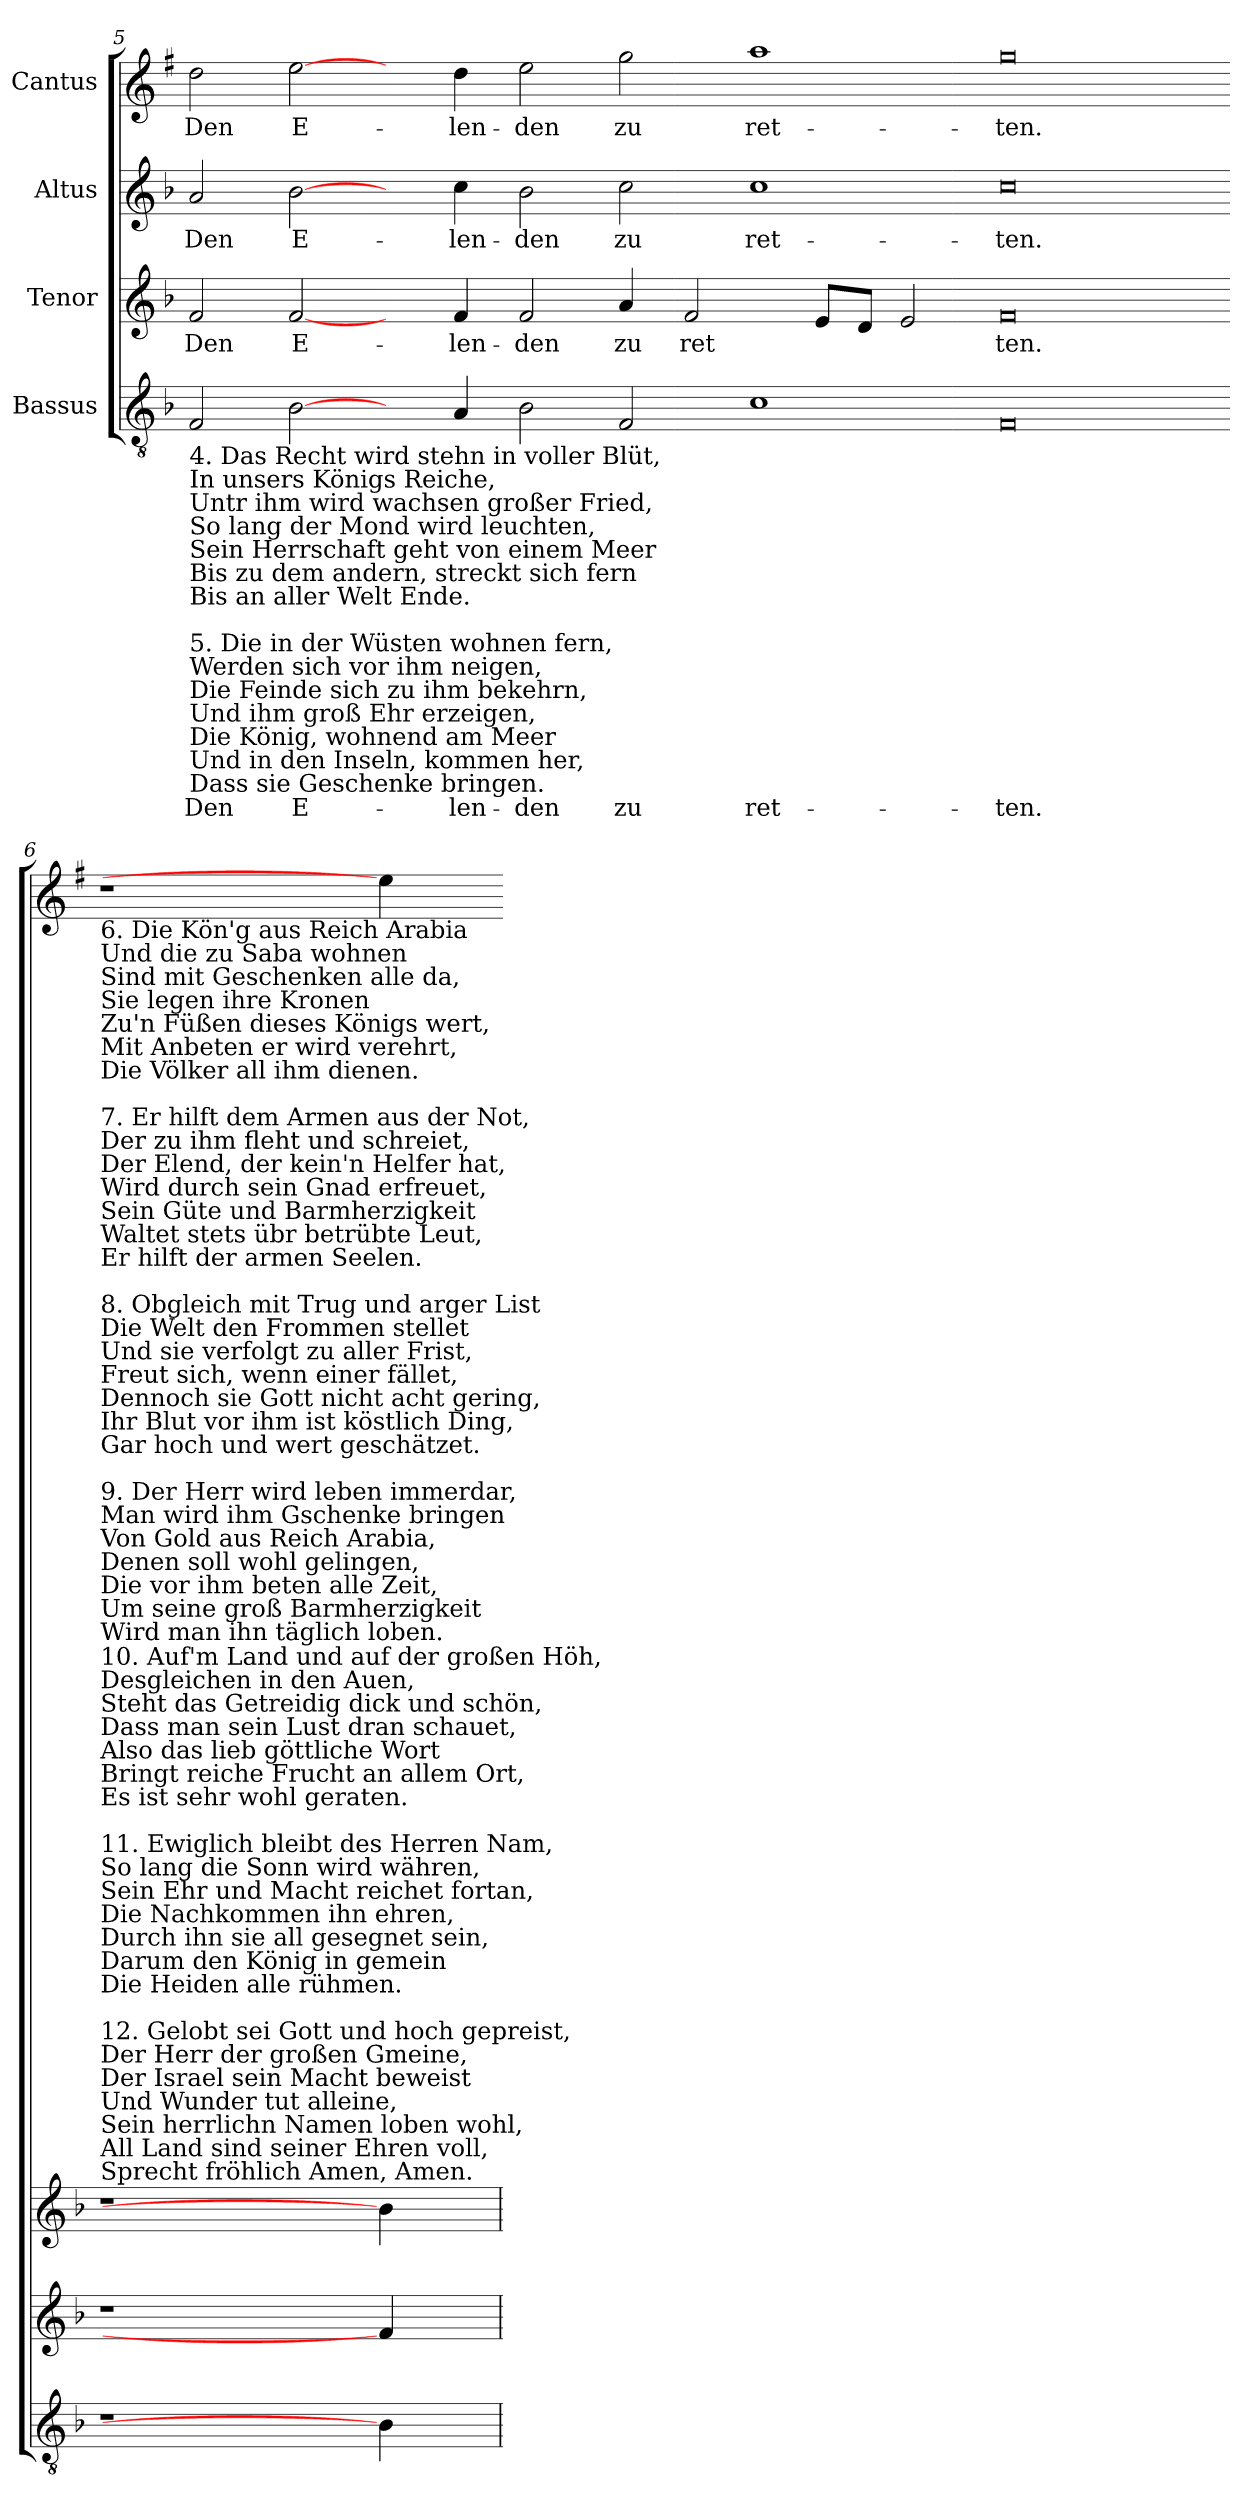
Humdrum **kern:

**kern	**text	**kern	**text	**kern	**text	**kern	**text
*part4	*part4	*part3	*part3	*part2	*part2	*part1	*part1
*staff4	*staff4	*staff3	*staff3	*staff2	*staff2	*staff1	*staff1
*I"Bassus	*	*I"Tenor	*	*I"Altus	*	*I"Cantus	*
*clefGv2	*	*clefG2	*	*clefG2	*	*clefG2	*
*	*	*	*	*	*	*ITrd1c2	*
*k[b-]	*	*k[b-]	*	*k[b-]	*	*k[b-]	*
*F:	*	*F:	*	*F:	*	*F:	*
=5	=5	=5	=5	=5	=5	=5	=5
!LO:TX:b:t=4. Das Recht wird stehn in voller Blüt,\nIn unsers Königs Reiche,\nUntr ihm wird wachsen großer Fried,\nSo lang der Mond wird leuchten,\nSein Herrschaft geht von einem Meer\nBis zu dem andern, streckt sich fern\nBis an aller Welt Ende.\n\n5. Die in der Wüsten wohnen fern,\nWerden sich vor ihm neigen,\nDie Feinde sich zu ihm bekehrn,\nUnd ihm groß Ehr erzeigen,\nDie König, wohnend am Meer\nUnd in den Inseln, kommen her,\nDass sie Geschenke bringen.	!	!	!	!	!	!	!
!	!LO:LY:b	!	!LO:LY:b	!	!LO:LY:b	!	!LO:LY:b
2F	Den	2f	Den	2a	Den	2cc	Den
!	!LO:LY:b	!	!LO:LY:b	!	!LO:LY:b	!	!LO:LY:b
[2B-	E-	[2f	E-	[2b-	E-	[2dd	E-
4ryy	.	4ryy	.	4ryy	.	4ryy	.
!	!LO:LY:b	!	!LO:LY:b	!	!LO:LY:b	!	!LO:LY:b
4A	-len-	4f	-len-	4cc	-len-	4cc	-len-
!	!LO:LY:b	!	!LO:LY:b	!	!LO:LY:b	!	!LO:LY:b
2B-	-den	2f	-den	2b-	-den	2dd	-den
!	!LO:LY:b	!	!LO:LY:b	!	!LO:LY:b	!	!LO:LY:b
2F	zu	4a	zu	2cc	zu	2ff	zu
!	!	!	!LO:LY:b	!	!	!	!
.	.	2f	ret	.	.	.	.
!	!LO:LY:b	!	!	!	!LO:LY:b	!	!LO:LY:b
1c	ret-	.	.	1cc	ret-	1gg	ret-
.	.	8eL	.	.	.	.	.
.	.	8dJ	.	.	.	.	.
.	.	2e	.	.	.	.	.
!	!LO:LY:b	!	!LO:LY:b	!	!LO:LY:b	!	!LO:LY:b
0F	-ten.	0f	ten.	0cc	-ten.	0ff	-ten.
!!LO:LB:g=z
=6-	=6-	=6-	=6-	=6-	=6-	=6-	=6-
!	!	!	!	!	!	!LO:TX:b:t=6. Die Kön'g aus Reich Arabia\nUnd die zu Saba wohnen\nSind mit Geschenken alle da,\nSie legen ihre Kronen\nZu'n Füßen dieses Königs wert,\nMit Anbeten er wird verehrt,\nDie Völker all ihm dienen.\n\n7. Er hilft dem Armen aus der Not,\nDer zu ihm fleht und schreiet,\nDer Elend, der kein'n Helfer hat,\nWird durch sein Gnad erfreuet,\nSein Güte und Barmherzigkeit\nWaltet stets übr betrübte Leut,\nEr hilft der armen Seelen.\n\n8. Obgleich mit Trug und arger List\nDie Welt den Frommen stellet\nUnd sie verfolgt zu aller Frist,\nFreut sich, wenn einer fället,\nDennoch sie Gott nicht acht gering,\nIhr Blut vor ihm ist köstlich Ding,\nGar hoch und wert geschätzet.\n\n9. Der Herr wird leben immerdar,\nMan wird ihm Gschenke bringen\nVon Gold aus Reich Arabia,\nDenen soll wohl gelingen,\nDie vor ihm beten alle Zeit,\nUm seine groß Barmherzigkeit\nWird man ihn täglich loben.	!
!	!	!	!	!	!	!LO:TX:b:t=10. Auf'm Land und auf der großen Höh,\nDesgleichen in den Auen,\nSteht das Getreidig dick und schön,\nDass man sein Lust dran schauet,\nAlso das lieb göttliche Wort\nBringt reiche Frucht an allem Ort,\nEs ist sehr wohl geraten.\n\n11. Ewiglich bleibt des Herren Nam,\nSo lang die Sonn wird währen,\nSein Ehr und Macht reichet fortan,\nDie Nachkommen ihn ehren,\nDurch ihn sie all gesegnet sein,\nDarum den König in gemein\nDie Heiden alle rühmen.\n\n12. Gelobt sei Gott und hoch gepreist,\nDer Herr der großen Gmeine,\nDer Israel sein Macht beweist\nUnd Wunder tut alleine,\nSein herrlichn Namen loben wohl,\nAll Land sind seiner Ehren voll,\nSprecht fröhlich Amen, Amen.	!
1r	.	1r	.	1r	.	1r	.
4B-]	.	4f]	.	4b-]	.	4dd]	.
=	=-	=	=-	=	=-	=-	=-
*-	*-	*-	*-	*-	*-	*-	*-
